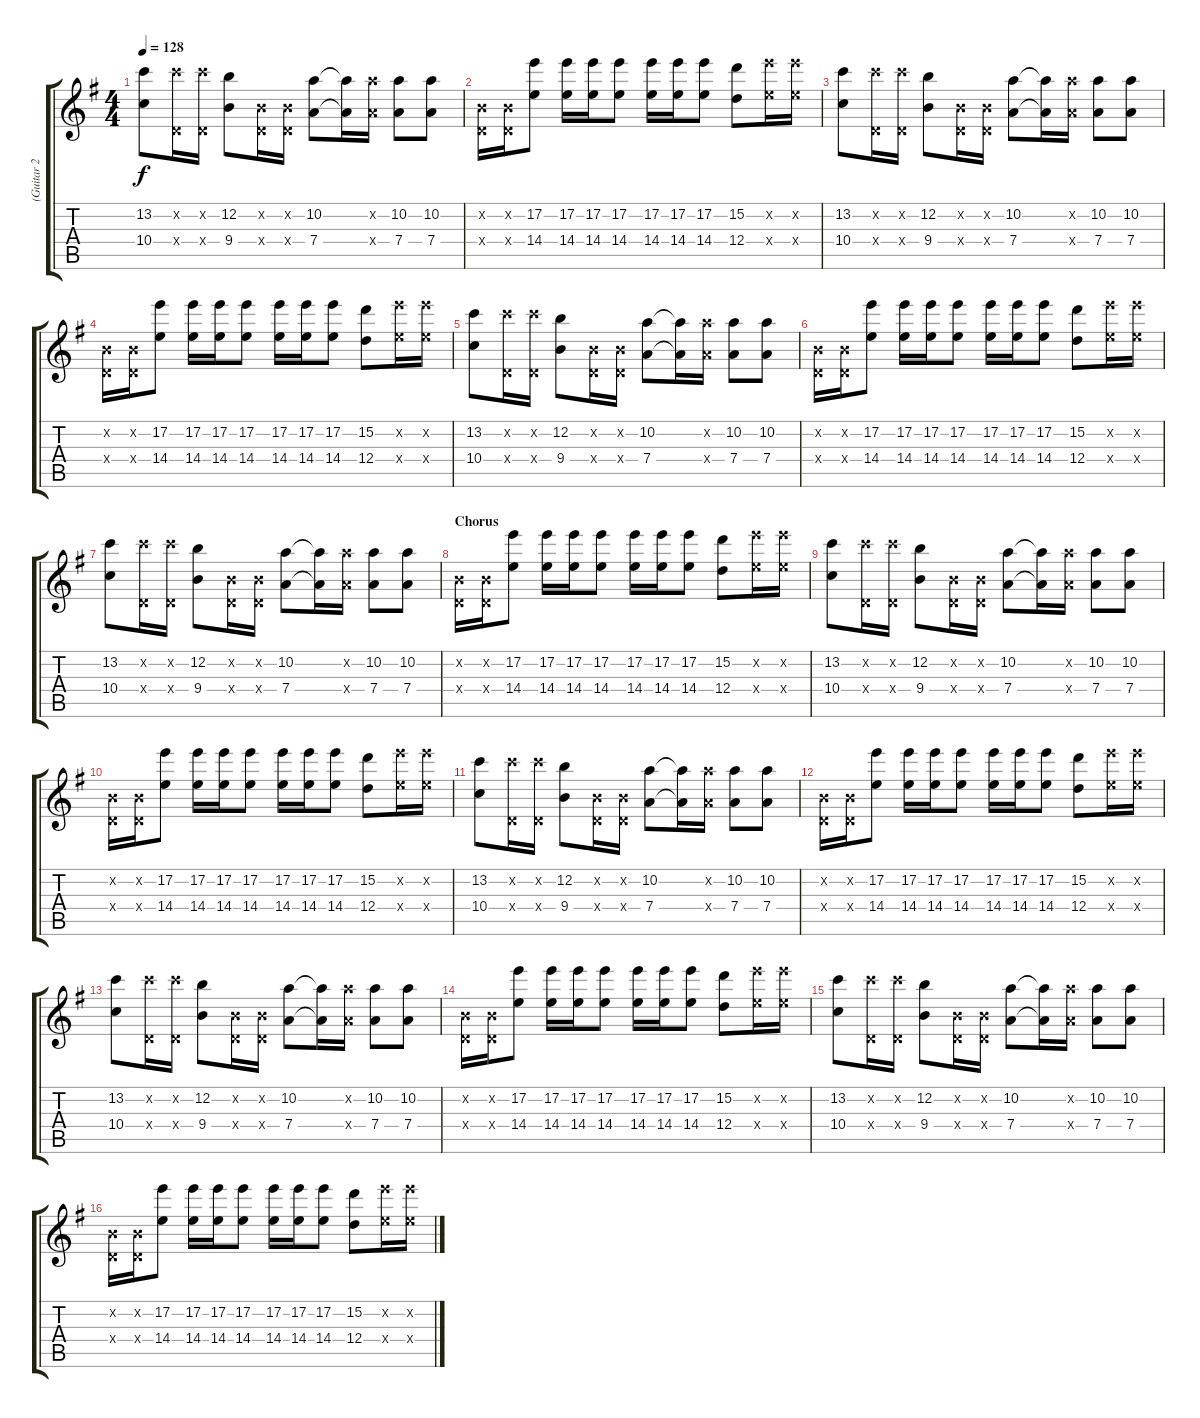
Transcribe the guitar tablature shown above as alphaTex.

\track ("(Guitar 2 Delay)" "(Guitar 2 ") {instrument electricguitarjazz}
\staff {score tabs}
\tuning (E4 B3 G3 D3 A2 E2) {hide}
\ts (4 4)
\tempo 128
\clef g2
\ks g
(13.2 10.4).8{dy f} (13.2{x} 0.4{x}).16 (13.2{x} 0.4{x}).16 (12.2 9.4).8 (0.2{x} 0.4{x}).16 (0.2{x} 0.4{x}).16 (10.2 7.4).8 (10.2{t} 7.4{t}).16 (10.2{x} 7.4{x}).16 (10.2 7.4).8 (10.2 7.4).8 |
(0.2{x} 0.4{x}).16 (0.2{x} 0.4{x}).16 (17.2 14.4).8 (17.2 14.4).16 (17.2 14.4).16 (17.2 14.4).8 (17.2 14.4).16 (17.2 14.4).16 (17.2 14.4).8 (15.2 12.4).8 (17.2{x} 14.4{x}).16 (17.2{x} 14.4{x}).16 |
(13.2 10.4).8 (13.2{x} 0.4{x}).16 (13.2{x} 0.4{x}).16 (12.2 9.4).8 (0.2{x} 0.4{x}).16 (0.2{x} 0.4{x}).16 (10.2 7.4).8 (10.2{t} 7.4{t}).16 (10.2{x} 7.4{x}).16 (10.2 7.4).8 (10.2 7.4).8 |
(0.2{x} 0.4{x}).16 (0.2{x} 0.4{x}).16 (17.2 14.4).8 (17.2 14.4).16 (17.2 14.4).16 (17.2 14.4).8 (17.2 14.4).16 (17.2 14.4).16 (17.2 14.4).8 (15.2 12.4).8 (17.2{x} 14.4{x}).16 (17.2{x} 14.4{x}).16 |
(13.2 10.4).8 (13.2{x} 0.4{x}).16 (13.2{x} 0.4{x}).16 (12.2 9.4).8 (0.2{x} 0.4{x}).16 (0.2{x} 0.4{x}).16 (10.2 7.4).8 (10.2{t} 7.4{t}).16 (10.2{x} 7.4{x}).16 (10.2 7.4).8 (10.2 7.4).8 |
(0.2{x} 0.4{x}).16 (0.2{x} 0.4{x}).16 (17.2 14.4).8 (17.2 14.4).16 (17.2 14.4).16 (17.2 14.4).8 (17.2 14.4).16 (17.2 14.4).16 (17.2 14.4).8 (15.2 12.4).8 (17.2{x} 14.4{x}).16 (17.2{x} 14.4{x}).16 |
(13.2 10.4).8 (13.2{x} 0.4{x}).16 (13.2{x} 0.4{x}).16 (12.2 9.4).8 (0.2{x} 0.4{x}).16 (0.2{x} 0.4{x}).16 (10.2 7.4).8 (10.2{t} 7.4{t}).16 (10.2{x} 7.4{x}).16 (10.2 7.4).8 (10.2 7.4).8 |
\section ("" "Chorus")
(0.2{x} 0.4{x}).16 (0.2{x} 0.4{x}).16 (17.2 14.4).8 (17.2 14.4).16 (17.2 14.4).16 (17.2 14.4).8 (17.2 14.4).16 (17.2 14.4).16 (17.2 14.4).8 (15.2 12.4).8 (17.2{x} 14.4{x}).16 (17.2{x} 14.4{x}).16 |
(13.2 10.4).8 (13.2{x} 0.4{x}).16 (13.2{x} 0.4{x}).16 (12.2 9.4).8 (0.2{x} 0.4{x}).16 (0.2{x} 0.4{x}).16 (10.2 7.4).8 (10.2{t} 7.4{t}).16 (10.2{x} 7.4{x}).16 (10.2 7.4).8 (10.2 7.4).8 |
(0.2{x} 0.4{x}).16 (0.2{x} 0.4{x}).16 (17.2 14.4).8 (17.2 14.4).16 (17.2 14.4).16 (17.2 14.4).8 (17.2 14.4).16 (17.2 14.4).16 (17.2 14.4).8 (15.2 12.4).8 (17.2{x} 14.4{x}).16 (17.2{x} 14.4{x}).16 |
(13.2 10.4).8 (13.2{x} 0.4{x}).16 (13.2{x} 0.4{x}).16 (12.2 9.4).8 (0.2{x} 0.4{x}).16 (0.2{x} 0.4{x}).16 (10.2 7.4).8 (10.2{t} 7.4{t}).16 (10.2{x} 7.4{x}).16 (10.2 7.4).8 (10.2 7.4).8 |
(0.2{x} 0.4{x}).16 (0.2{x} 0.4{x}).16 (17.2 14.4).8 (17.2 14.4).16 (17.2 14.4).16 (17.2 14.4).8 (17.2 14.4).16 (17.2 14.4).16 (17.2 14.4).8 (15.2 12.4).8 (17.2{x} 14.4{x}).16 (17.2{x} 14.4{x}).16 |
(13.2 10.4).8 (13.2{x} 0.4{x}).16 (13.2{x} 0.4{x}).16 (12.2 9.4).8 (0.2{x} 0.4{x}).16 (0.2{x} 0.4{x}).16 (10.2 7.4).8 (10.2{t} 7.4{t}).16 (10.2{x} 7.4{x}).16 (10.2 7.4).8 (10.2 7.4).8 |
(0.2{x} 0.4{x}).16 (0.2{x} 0.4{x}).16 (17.2 14.4).8 (17.2 14.4).16 (17.2 14.4).16 (17.2 14.4).8 (17.2 14.4).16 (17.2 14.4).16 (17.2 14.4).8 (15.2 12.4).8 (17.2{x} 14.4{x}).16 (17.2{x} 14.4{x}).16 |
(13.2 10.4).8 (13.2{x} 0.4{x}).16 (13.2{x} 0.4{x}).16 (12.2 9.4).8 (0.2{x} 0.4{x}).16 (0.2{x} 0.4{x}).16 (10.2 7.4).8 (10.2{t} 7.4{t}).16 (10.2{x} 7.4{x}).16 (10.2 7.4).8 (10.2 7.4).8 |
(0.2{x} 0.4{x}).16 (0.2{x} 0.4{x}).16 (17.2 14.4).8 (17.2 14.4).16 (17.2 14.4).16 (17.2 14.4).8 (17.2 14.4).16 (17.2 14.4).16 (17.2 14.4).8 (15.2 12.4).8 (17.2{x} 14.4{x}).16 (17.2{x} 14.4{x}).16
